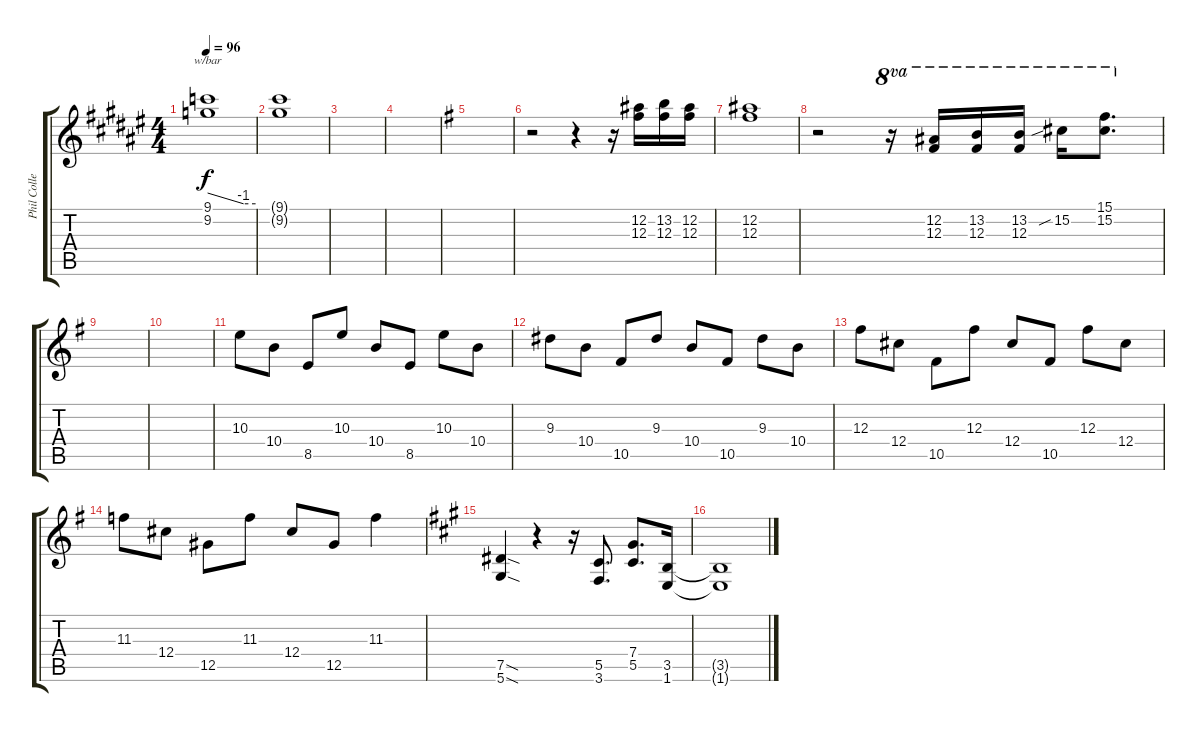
\track ("Phil Collen" "Phil Colle") {instrument distortionguitar}
\staff {score tabs}
\tuning (Eb4 Bb3 Gb3 Db3 Ab2 Eb2) {hide}
\ts (4 4)
\tempo 96
\clef g2
\ks f#
(9.1{t} 9.2{t}).1{tbe (custom default 0 0 45 -4 60 -4) dy f} |
(9.1{t} 9.2{t}).1 |
|
|
\ks g
|
r.2 r.4 r.16 (12.2 12.3).16 (13.2 12.3).16 (12.2 12.3).16 |
(12.2 12.3).1 |
r.2 r.16{ot 8va} (12.2 12.3).16{ot 8va} (13.2 12.3).16{ot 8va} (13.2 12.3).16{ot 8va} 15.2{sib}.16{ot 8va} (15.1 15.2).8{d ot 8va} |
|
|
10.3.8 10.4.8 8.5.8 10.3.8 10.4.8 8.5.8 10.3.8 10.4.8 |
9.3.8 10.4.8 10.5.8 9.3.8 10.4.8 10.5.8 9.3.8 10.4.8 |
12.3.8 12.4.8 10.5.8 12.3.8 12.4.8 10.5.8 12.3.8 12.4.8 |
11.3.8 12.4.8 12.5.8 11.3.8 12.4.8 12.5.8 11.3.4 |
\ks a
(7.5{sod} 5.6{sod}).4 r.4 r.16 (5.5 3.6).8{d} (7.4 5.5).8{d} (3.5 1.6).16 |
(3.5{t} 1.6{t}).1
